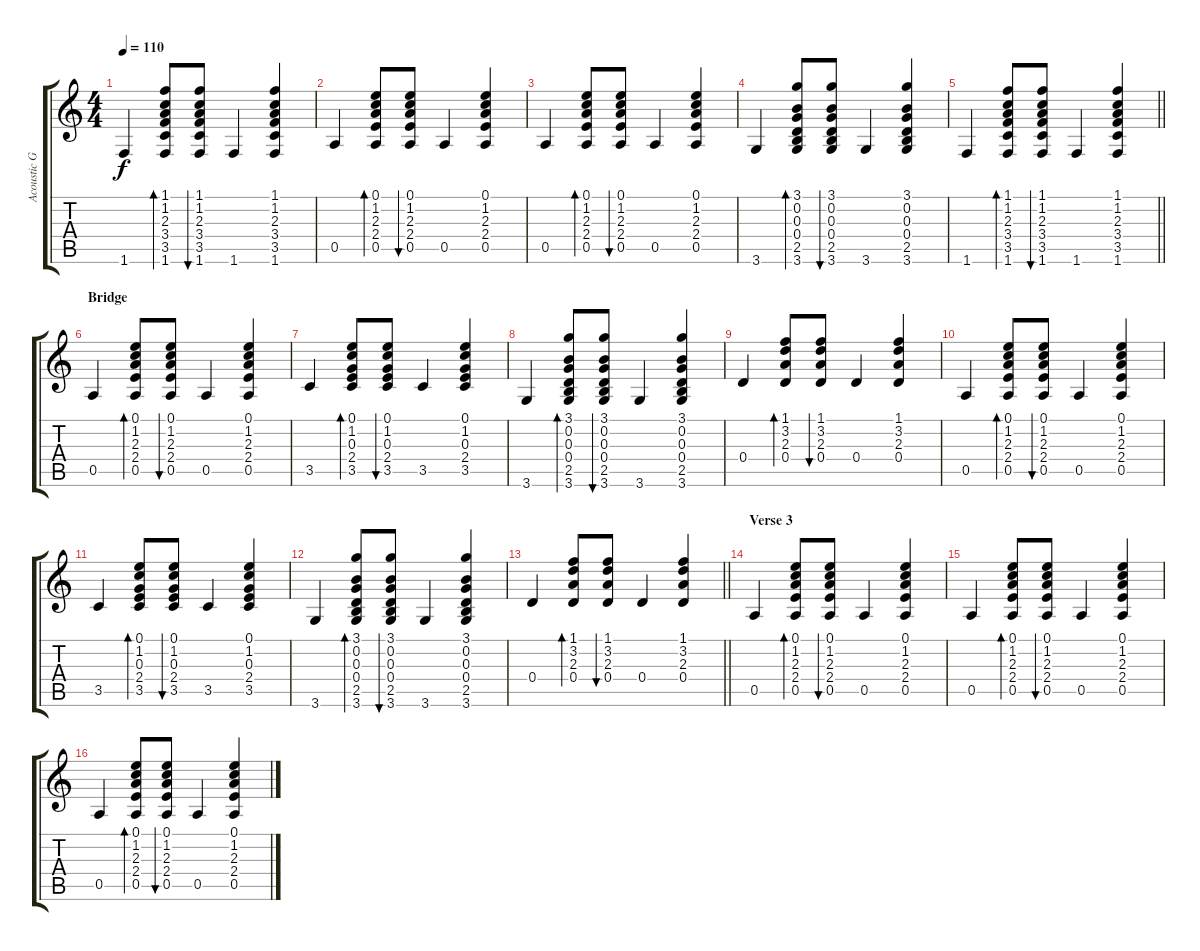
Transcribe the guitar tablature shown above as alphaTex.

\track ("Acoustic Guitar" "Acoustic G") {instrument acousticguitarnylon}
\staff {score tabs}
\tuning (E4 B3 G3 D3 A2 E2) {hide}
\ts (4 4)
\tempo 110
\clef g2
\ks c
1.6.4{dy f} (1.1 1.2 2.3 3.4 3.5 1.6).8{bd 30} (1.1 1.2 2.3 3.4 3.5 1.6).8{bu 30} 1.6.4 (1.1 1.2 2.3 3.4 3.5 1.6).4 |
0.5.4 (0.1 1.2 2.3 2.4 0.5).8{bd 30} (0.1 1.2 2.3 2.4 0.5).8{bu 30} 0.5.4 (0.1 1.2 2.3 2.4 0.5).4 |
0.5.4 (0.1 1.2 2.3 2.4 0.5).8{bd 30} (0.1 1.2 2.3 2.4 0.5).8{bu 30} 0.5.4 (0.1 1.2 2.3 2.4 0.5).4 |
3.6.4 (3.1 0.2 0.3 0.4 2.5 3.6).8{bd 30} (3.1 0.2 0.3 0.4 2.5 3.6).8{bu 30} 3.6.4 (3.1 0.2 0.3 0.4 2.5 3.6).4 |
\barLineRight lightlight
1.6.4 (1.1 1.2 2.3 3.4 3.5 1.6).8{bd 30} (1.1 1.2 2.3 3.4 3.5 1.6).8{bu 30} 1.6.4 (1.1 1.2 2.3 3.4 3.5 1.6).4 |
\section ("" "Bridge")
0.5.4 (0.1 1.2 2.3 2.4 0.5).8{bd 30} (0.1 1.2 2.3 2.4 0.5).8{bu 30} 0.5.4 (0.1 1.2 2.3 2.4 0.5).4 |
3.5.4 (0.1 1.2 0.3 2.4 3.5).8{bd 30} (0.1 1.2 0.3 2.4 3.5).8{bu 30} 3.5.4 (0.1 1.2 0.3 2.4 3.5).4 |
3.6.4 (3.1 0.2 0.3 0.4 2.5 3.6).8{bd 30} (3.1 0.2 0.3 0.4 2.5 3.6).8{bu 30} 3.6.4 (3.1 0.2 0.3 0.4 2.5 3.6).4 |
0.4.4 (1.1 3.2 2.3 0.4).8{bd 30} (1.1 3.2 2.3 0.4).8{bu 30} 0.4.4 (1.1 3.2 2.3 0.4).4 |
0.5.4 (0.1 1.2 2.3 2.4 0.5).8{bd 30} (0.1 1.2 2.3 2.4 0.5).8{bu 30} 0.5.4 (0.1 1.2 2.3 2.4 0.5).4 |
3.5.4 (0.1 1.2 0.3 2.4 3.5).8{bd 30} (0.1 1.2 0.3 2.4 3.5).8{bu 30} 3.5.4 (0.1 1.2 0.3 2.4 3.5).4 |
3.6.4 (3.1 0.2 0.3 0.4 2.5 3.6).8{bd 30} (3.1 0.2 0.3 0.4 2.5 3.6).8{bu 30} 3.6.4 (3.1 0.2 0.3 0.4 2.5 3.6).4 |
\barLineRight lightlight
0.4.4 (1.1 3.2 2.3 0.4).8{bd 30} (1.1 3.2 2.3 0.4).8{bu 30} 0.4.4 (1.1 3.2 2.3 0.4).4 |
\section ("" "Verse 3")
0.5.4 (0.1 1.2 2.3 2.4 0.5).8{bd 30} (0.1 1.2 2.3 2.4 0.5).8{bu 30} 0.5.4 (0.1 1.2 2.3 2.4 0.5).4 |
0.5.4 (0.1 1.2 2.3 2.4 0.5).8{bd 30} (0.1 1.2 2.3 2.4 0.5).8{bu 30} 0.5.4 (0.1 1.2 2.3 2.4 0.5).4 |
0.5.4 (0.1 1.2 2.3 2.4 0.5).8{bd 30} (0.1 1.2 2.3 2.4 0.5).8{bu 30} 0.5.4 (0.1 1.2 2.3 2.4 0.5).4
